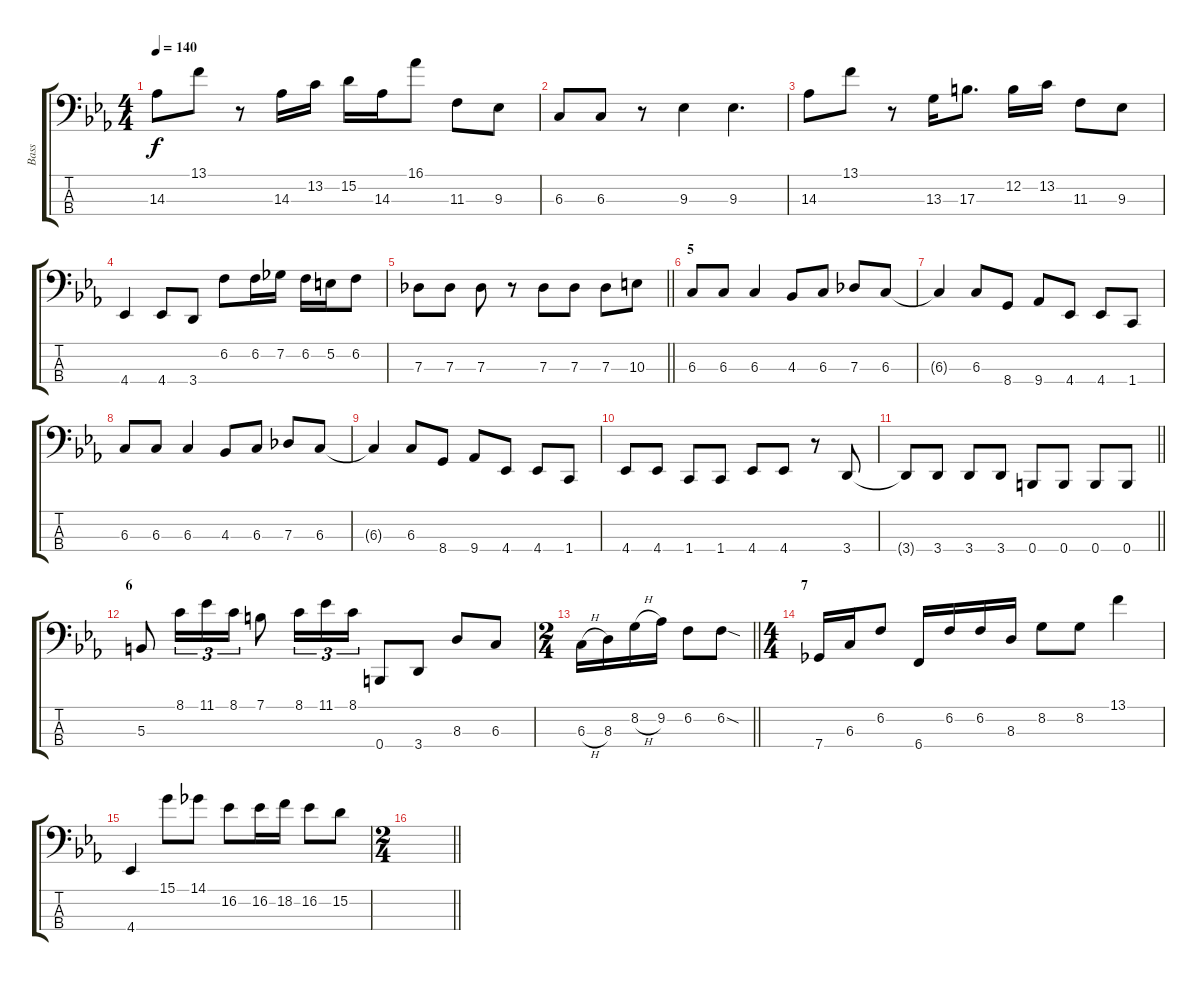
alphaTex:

\track ("Bass" "Bass") {instrument electricbassfinger}
\staff {score tabs}
\tuning (E2 B1 Gb1 B0) {hide}
\ts (4 4)
\tempo 140
\clef f4
\ks cminor
14.3.8{dy f} 13.1.8 r.8 14.3.16 13.2.16 15.2.16 14.3.16 16.1.8 11.3.8 9.3.8 |
6.3.8 6.3.8 r.8 9.3.4 9.3.4{d} |
14.3.8 13.1.8 r.8 13.3.16 17.3.8{d} 12.2.16 13.2.16 11.3.8 9.3.8 |
4.4.4 4.4.8 3.4.8 6.2.8 6.2.16 7.2.16 6.2.16 5.2.16 6.2.8 |
\barLineRight lightlight
7.3.8 7.3.8 7.3.8 r.8 7.3.8 7.3.8 7.3.8 10.3.8 |
\section ("" "5")
6.3.8 6.3.8 6.3.4 4.3.8 6.3.8 7.3.8 6.3.8 |
6.3{t}.4 6.3.8 8.4.8 9.4.8 4.4.8 4.4.8 1.4.8 |
6.3.8 6.3.8 6.3.4 4.3.8 6.3.8 7.3.8 6.3.8 |
6.3{t}.4 6.3.8 8.4.8 9.4.8 4.4.8 4.4.8 1.4.8 |
4.4.8 4.4.8 1.4.8 1.4.8 4.4.8 4.4.8 r.8 3.4.8 |
\barLineRight lightlight
3.4{t}.8 3.4.8 3.4.8 3.4.8 0.4.8 0.4.8 0.4.8 0.4.8 |
\section ("" "6")
5.3.8 8.1.16{tu (3 2)} 11.1.16{tu (3 2)} 8.1.16{tu (3 2)} 7.1.8 8.1.16{tu (3 2)} 11.1.16{tu (3 2)} 8.1.16{tu (3 2)} 0.4.8 3.4.8 8.3.8 6.3.8 |
\ts (2 4)
\barLineRight lightlight
6.3{h}.16 8.3.16 8.2{h}.16 9.2.16 6.2.8 6.2{sod}.8 |
\ts (4 4)
\section ("" "7")
7.4.16 6.3.16 6.2.8 6.4.16 6.2.16 6.2.16 8.3.16 8.2.8 8.2.8 13.1.4 |
4.4.4 15.1.8 14.1.8 16.2.8 16.2.16 18.2.16 16.2.8 15.2.8 |
\ts (2 4)
\barLineRight lightlight
